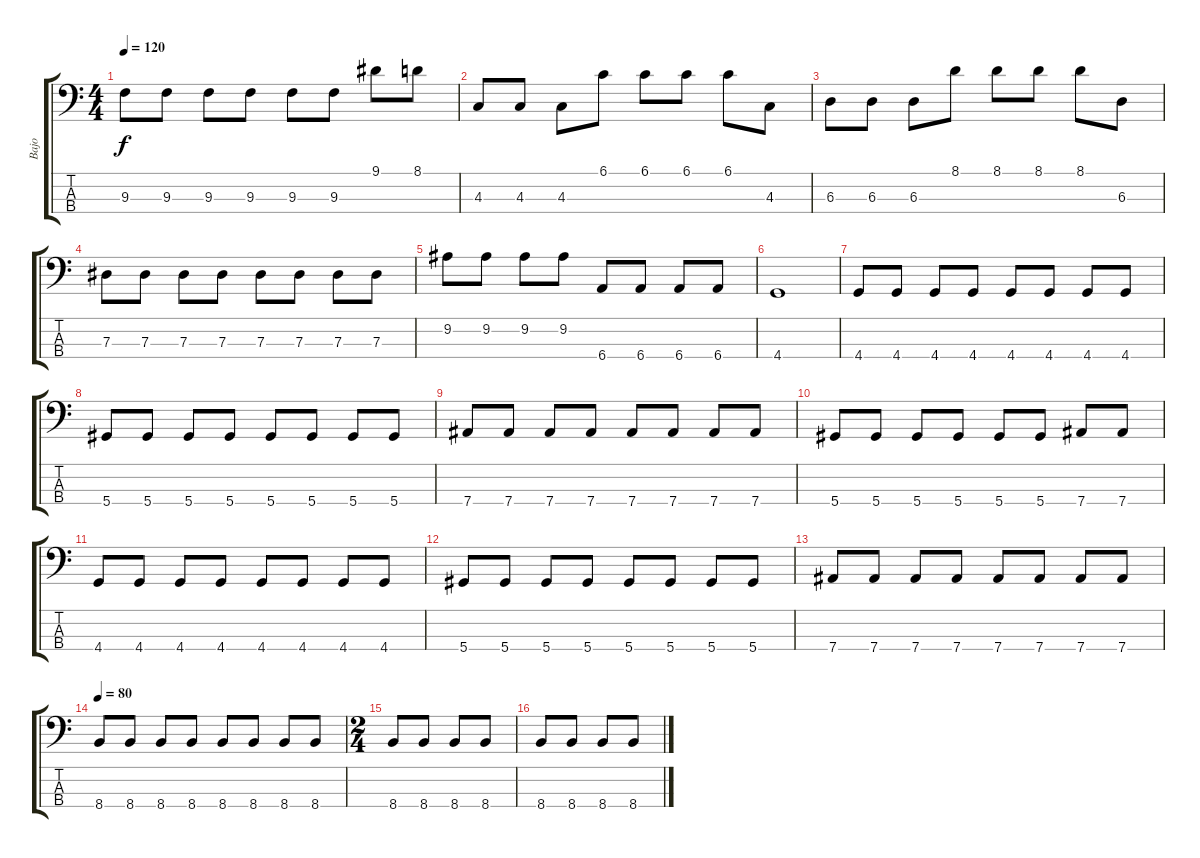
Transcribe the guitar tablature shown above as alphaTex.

\track ("Bajo" "Bajo") {instrument electricbassfinger}
\staff {score tabs}
\tuning (Gb2 Db2 Ab1 Eb1) {hide}
\ts (4 4)
\tempo 120
\clef f4
\ks c
9.3.8{dy f} 9.3.8 9.3.8 9.3.8 9.3.8 9.3.8 9.1.8 8.1.8 |
4.3.8 4.3.8 4.3.8 6.1.8 6.1.8 6.1.8 6.1.8 4.3.8 |
6.3.8 6.3.8 6.3.8 8.1.8 8.1.8 8.1.8 8.1.8 6.3.8 |
7.3.8 7.3.8 7.3.8 7.3.8 7.3.8 7.3.8 7.3.8 7.3.8 |
9.2.8 9.2.8 9.2.8 9.2.8 6.4.8 6.4.8 6.4.8 6.4.8 |
4.4.1 |
4.4.8 4.4.8 4.4.8 4.4.8 4.4.8 4.4.8 4.4.8 4.4.8 |
5.4.8 5.4.8 5.4.8 5.4.8 5.4.8 5.4.8 5.4.8 5.4.8 |
7.4.8 7.4.8 7.4.8 7.4.8 7.4.8 7.4.8 7.4.8 7.4.8 |
5.4.8 5.4.8 5.4.8 5.4.8 5.4.8 5.4.8 7.4.8 7.4.8 |
4.4.8 4.4.8 4.4.8 4.4.8 4.4.8 4.4.8 4.4.8 4.4.8 |
5.4.8 5.4.8 5.4.8 5.4.8 5.4.8 5.4.8 5.4.8 5.4.8 |
7.4.8 7.4.8 7.4.8 7.4.8 7.4.8 7.4.8 7.4.8 7.4.8 |
\tempo 80
8.4.8 8.4.8 8.4.8 8.4.8 8.4.8 8.4.8 8.4.8 8.4.8 |
\ts (2 4)
8.4.8 8.4.8 8.4.8 8.4.8 |
8.4.8 8.4.8 8.4.8 8.4.8
